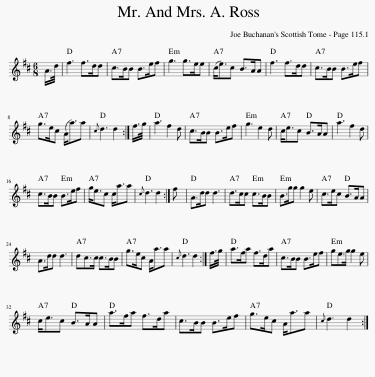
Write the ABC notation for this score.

X:1
L:1/8
M:6/8
I:linebreak $
K:D
V:1 treble
V:1
 A/>d/ | f3 f>dd | c>BB B>ef | g3 g>ee | (c<e)c B>AA | %5
 f3 f>dd | c>BB B>ef |$ g>ec (A<a)a |{c} d3 d2 :| f/>g/ | %10
 a3 f2 d | c>BB B>ef | g3 e2 d | c<ec B>AA | a3 f2 d |$ %15
 c>BB B>ef | g<ec c<aa |{c} d3 d2 :| f | A>dd d3 | %20
 d>cc c>BB | B>gg g2 e | c>ec B>AA |$ A>dd d3 | dc>c c>BB | %25
 g>ec A<aa |{c} d3 d2 :| f/>g/ | a>fa f>da | c>BB B>ef | %30
 ge>g g2 e |$ c<ec B>AA | a>fa f>da | c>BB B>ef | g>ec A<aa | %35
{c} d3 d2 :| %36
